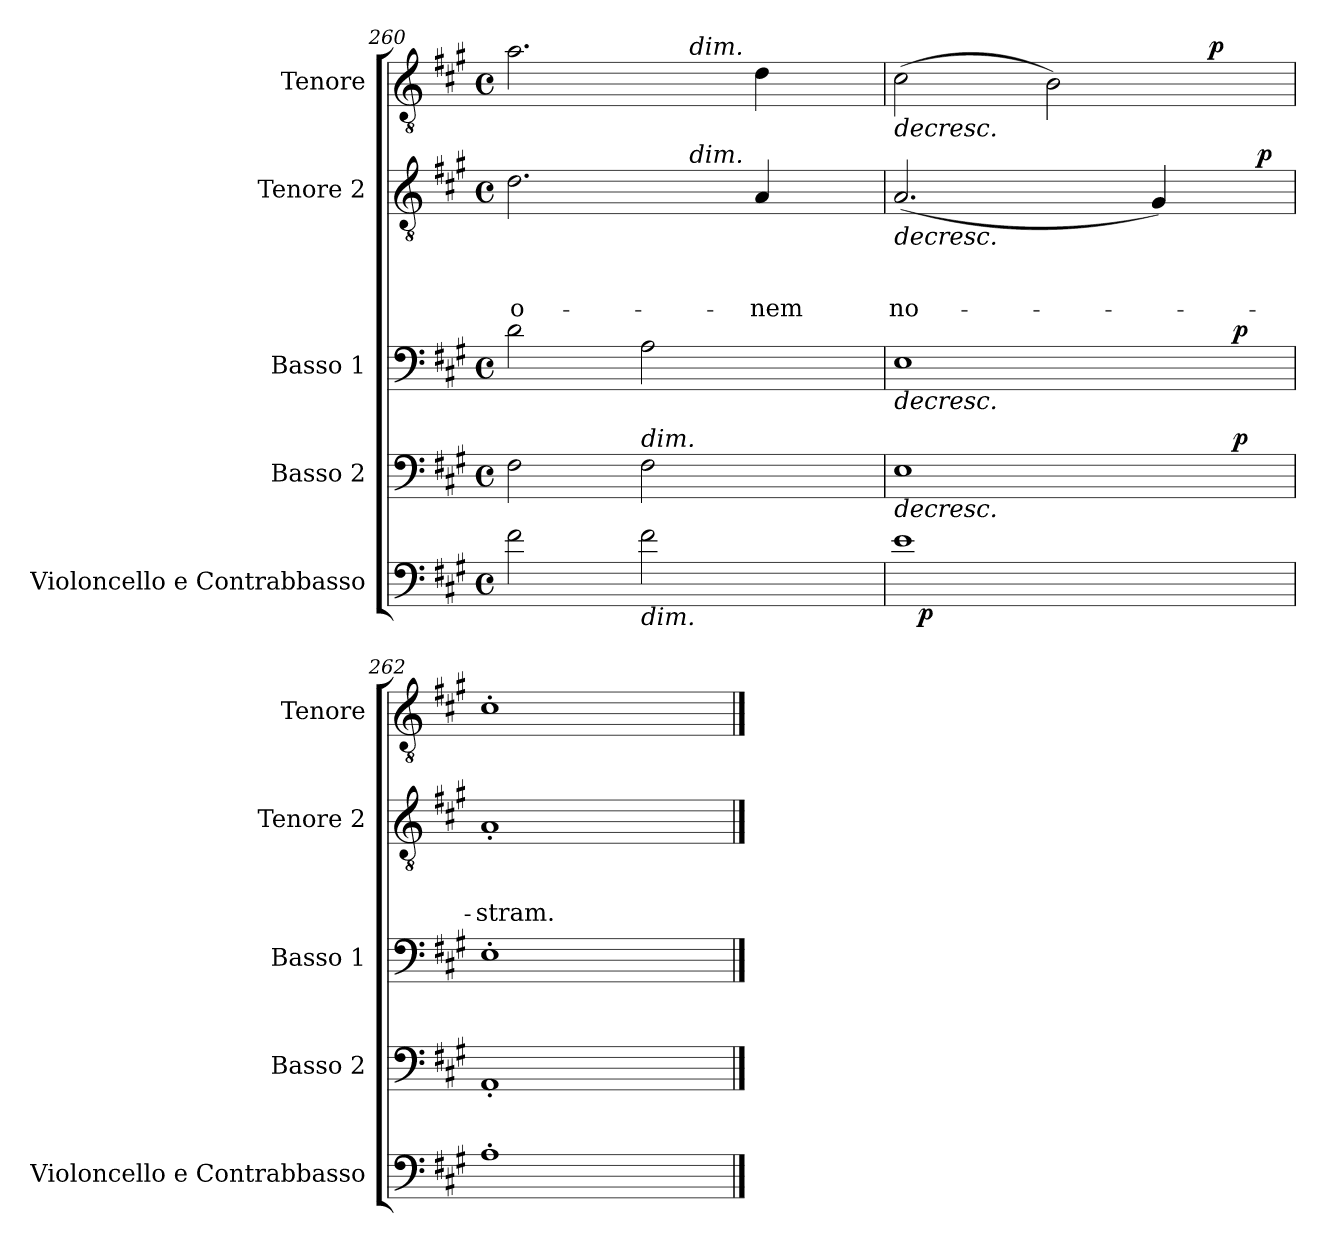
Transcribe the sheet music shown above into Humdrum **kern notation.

**kern	**dynam	**kern	**dynam	**kern	**dynam	**kern	**text	**text	**text	**dynam	**kern	**dynam
*part5	*part5	*part4	*part4	*part3	*part3	*part2	*part2	*part2	*part2	*part2	*part1	*part1
*staff5	*staff5	*staff4	*staff4	*staff3	*staff3	*staff2	*staff2	*staff2	*staff2	*staff2	*staff1	*staff1
*I"Violoncello e Contrabbasso	*	*I"Basso 2	*	*I"Basso 1	*	*I"Tenore 2	*	*	*	*	*I"Tenore	*
*I'Violoncello e Contrabbasso	*	*I'Basso 2	*	*I'Basso 1	*	*I'Tenore 2	*	*	*	*	*I'Tenore	*
*clefF4	*	*clefF4	*	*clefF4	*	*clefGv2	*	*	*	*	*clefGv2	*
*ITrd7c12	*	*	*	*	*	*	*	*	*	*	*	*
*k[f#c#g#]	*	*k[f#c#g#]	*	*k[f#c#g#]	*	*k[f#c#g#]	*	*	*	*	*k[f#c#g#]	*
*A:	*	*A:	*	*A:	*	*A:	*	*	*	*	*A:	*
*M4/4	*	*M4/4	*	*M4/4	*	*M4/4	*	*	*	*	*M4/4	*
*met(c)	*	*met(c)	*	*met(c)	*	*met(c)	*	*	*	*	*met(c)	*
=260	=260	=260	=260	=260	=260	=260	=260	=260	=260	=260	=260	=260
!	!	!	!	!	!	!	!	!	!LO:LY:b	!	!	!
*	*	*	*	*	*	*^	*	*	*	*	*^	*
2F#\	.	2F#\	.	2d\	.	2.d\	2ryy	.	.	-o-	.	2.a\	2ryy	.
!	!	!LO:TX:a:i:t=dim.	!	!	!	!	!	!	!	!	!	!	!	!
!LO:TX:b:i:t=dim.	!	!	!	!	!	!	!	!	!	!	!	!	!	!
2F#\	.	2F#\	.	2A\	.	.	16.ryy	.	.	.	.	.	16.ryy	.
!	!	!	!	!	!	!	!	!	!	!	!	!	!LO:TX:a:i:t=dim.	!
!	!	!	!	!	!	!	!LO:TX:a:i:t=dim.	!	!	!	!	!	!	!
.	.	.	.	.	.	.	4ryy	.	.	.	.	.	4ryy	.
!	!	!	!	!	!	!	!	!	!	!LO:LY:b	!	!	!	!
.	.	.	.	.	.	4A/	.	.	.	-nem	.	4d\	.	.
.	.	.	.	.	.	.	8ryy	.	.	.	.	.	8ryy	.
.	.	.	.	.	.	.	32ryy	.	.	.	.	.	32ryy	.
=261	=261	=261	=261	=261	=261	=261	=261	=261	=261	=261	=261	=261	=261	=261
!	!	!	!LO:HP:b	!	!LO:HP:b	!	!	!	!	!LO:LY:b	!LO:HP:b	!	!	!LO:HP:b
*^	*	*^	*	*^	*	*	*	*	*	*	*	*	*	*
1E	32ryy	.	1E	2ryy	>	1E	2ryy	>	(<2.A/	2...ryy	.	.	no-	>	(>2c#\	2..ryy	>
!	!	!LO:DY:b	!	!	!	!	!	!	!	!	!	!	!	!	!	!	!
.	2ryy	p	.	.	.	.	.	.	.	.	.	.	.	.	.	.	.
.	.	.	.	4ryy	.	.	4ryy	.	.	.	.	.	.	.	2B\)	.	.
.	4...ryy	.	.	.	.	.	.	.	.	.	.	.	.	.	.	.	.
.	.	.	.	8ryy	.	.	8ryy	.	4G#/)	.	.	.	.	.	.	.	.
!	!	!	!	!	!	!	!	!	!	!	!	!	!	!	!	!	!LO:DY:a
.	.	.	.	32ryy	.	.	32ryy	.	.	.	.	.	.	.	.	8ryy	p
!	!	!	!	!	!LO:DY:a	!	!	!LO:DY:a	!	!	!	!	!	!	!	!	!
.	.	.	.	16.ryy	p	.	16.ryy	p	.	.	.	.	.	.	.	.	.
!	!	!	!	!	!	!	!	!	!	!	!	!	!	!LO:DY:a	!	!	!
.	.	.	.	.	.	.	.	.	.	16ryy	.	.	.	p	.	.	.
.	.	.	.	.	]	.	.	]	.	.	.	.	.	]	.	.	]
=262	=262	=262	=262	=262	=262	=262	=262	=262	=262	=262	=262	=262	=262	=262	=262	=262	=262
!	!	!	!	!	!	!	!	!	!	!	!	!	!LO:LY:b	!	!	!	!
*v	*v	*	*	*	*	*v	*v	*	*v	*v	*	*	*	*	*v	*v	*
*	*	*v	*v	*	*	*	*	*	*	*	*	*	*
1AA'<	.	1AA'<	.	1E'>	.	1A'<	.	.	-stram.	.	1c#'>	.
==	==	==	==	==	==	==	==	==	==	==	==	==
*-	*-	*-	*-	*-	*-	*-	*-	*-	*-	*-	*-	*-
